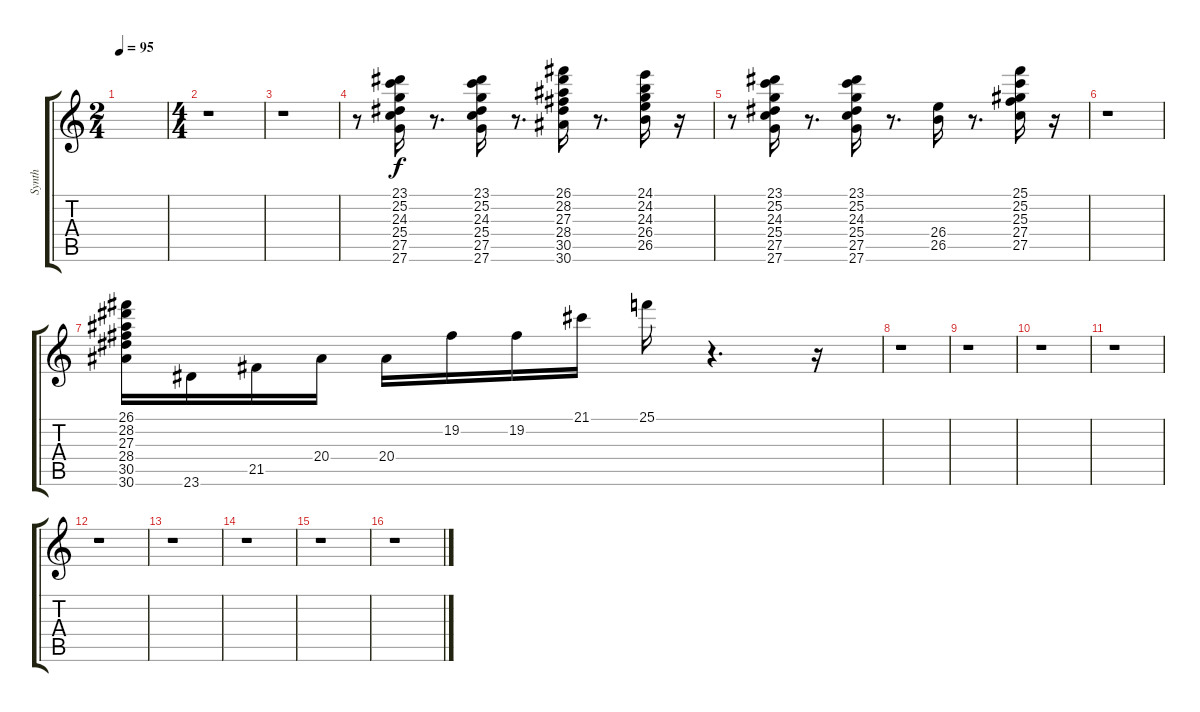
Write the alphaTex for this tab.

\track ("Synth" "Synth") {instrument stringensemble1}
\staff {score tabs}
\tuning (E4 B3 G3 D3 A2 E2) {hide}
\ts (2 4)
\tempo 95
\clef g2
\ks c
|
\ts (4 4)
r.1 |
r.1 |
r.8 (23.1 25.2 24.3 25.4 27.5 27.6).16 r.8{d} (23.1 25.2 24.3 25.4 27.5 27.6).16 r.8{d} (26.1 28.2 27.3 28.4 30.5 30.6).16 r.8{d} (24.1 24.2 24.3 26.4 26.5).16 r.16 |
r.8 (23.1 25.2 24.3 25.4 27.5 27.6).16 r.8{d} (23.1 25.2 24.3 25.4 27.5 27.6).16 r.8{d} (26.4 26.5).16 r.8{d} (25.1 25.2 25.3 27.4 27.5).16 r.16 |
r.1 |
(26.1 28.2 27.3 28.4 30.5 30.6).16 23.6.16 21.5.16 20.4.16 20.4.16 19.2.16 19.2.16 21.1.16 25.1.16 r.4{d} r.16 |
r.1 |
r.1 |
r.1 |
r.1 |
r.1 |
r.1 |
r.1 |
r.1 |
r.1
